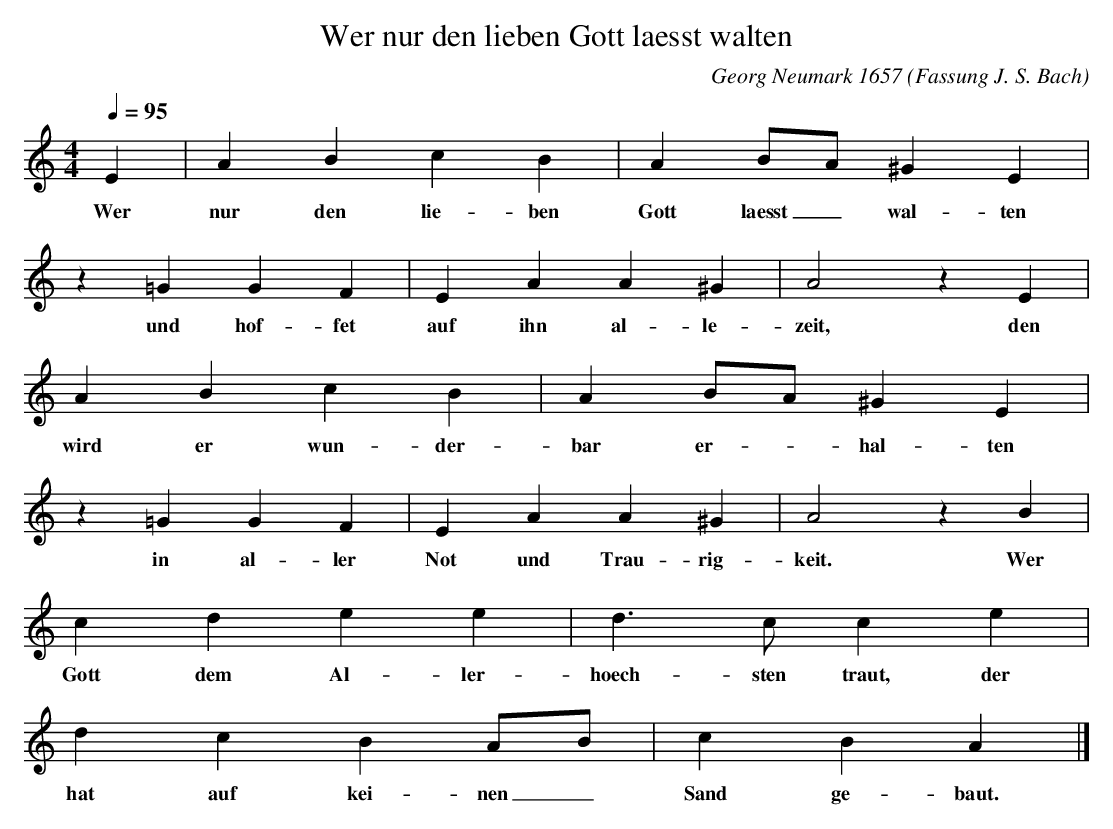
X:1
T:Wer nur den lieben Gott laesst walten
C:Georg Neumark 1657
O:Fassung J. S. Bach
M:4/4
L:1/4
Q:1/4=95
K:Am
E|ABcB|AB/2A/2^GE|
w:Wer nur den lie-ben Gott laesst_ wal-ten
z=GGF|EAA^G|A2zE|
w:und hof-fet auf ihn al-le-zeit, den
ABcB|AB/2A/2^GE|
w:wird er wun-der-bar er-_hal-ten
z=GGF|EAA^G|A2zB|
w:in al-ler Not und Trau-rig-keit. Wer
cdee|d>cce|
w:Gott dem Al-ler-hoech-sten traut, der
dcBA/2B/2|cBA|]
w:hat auf kei-nen_ Sand ge-baut.
